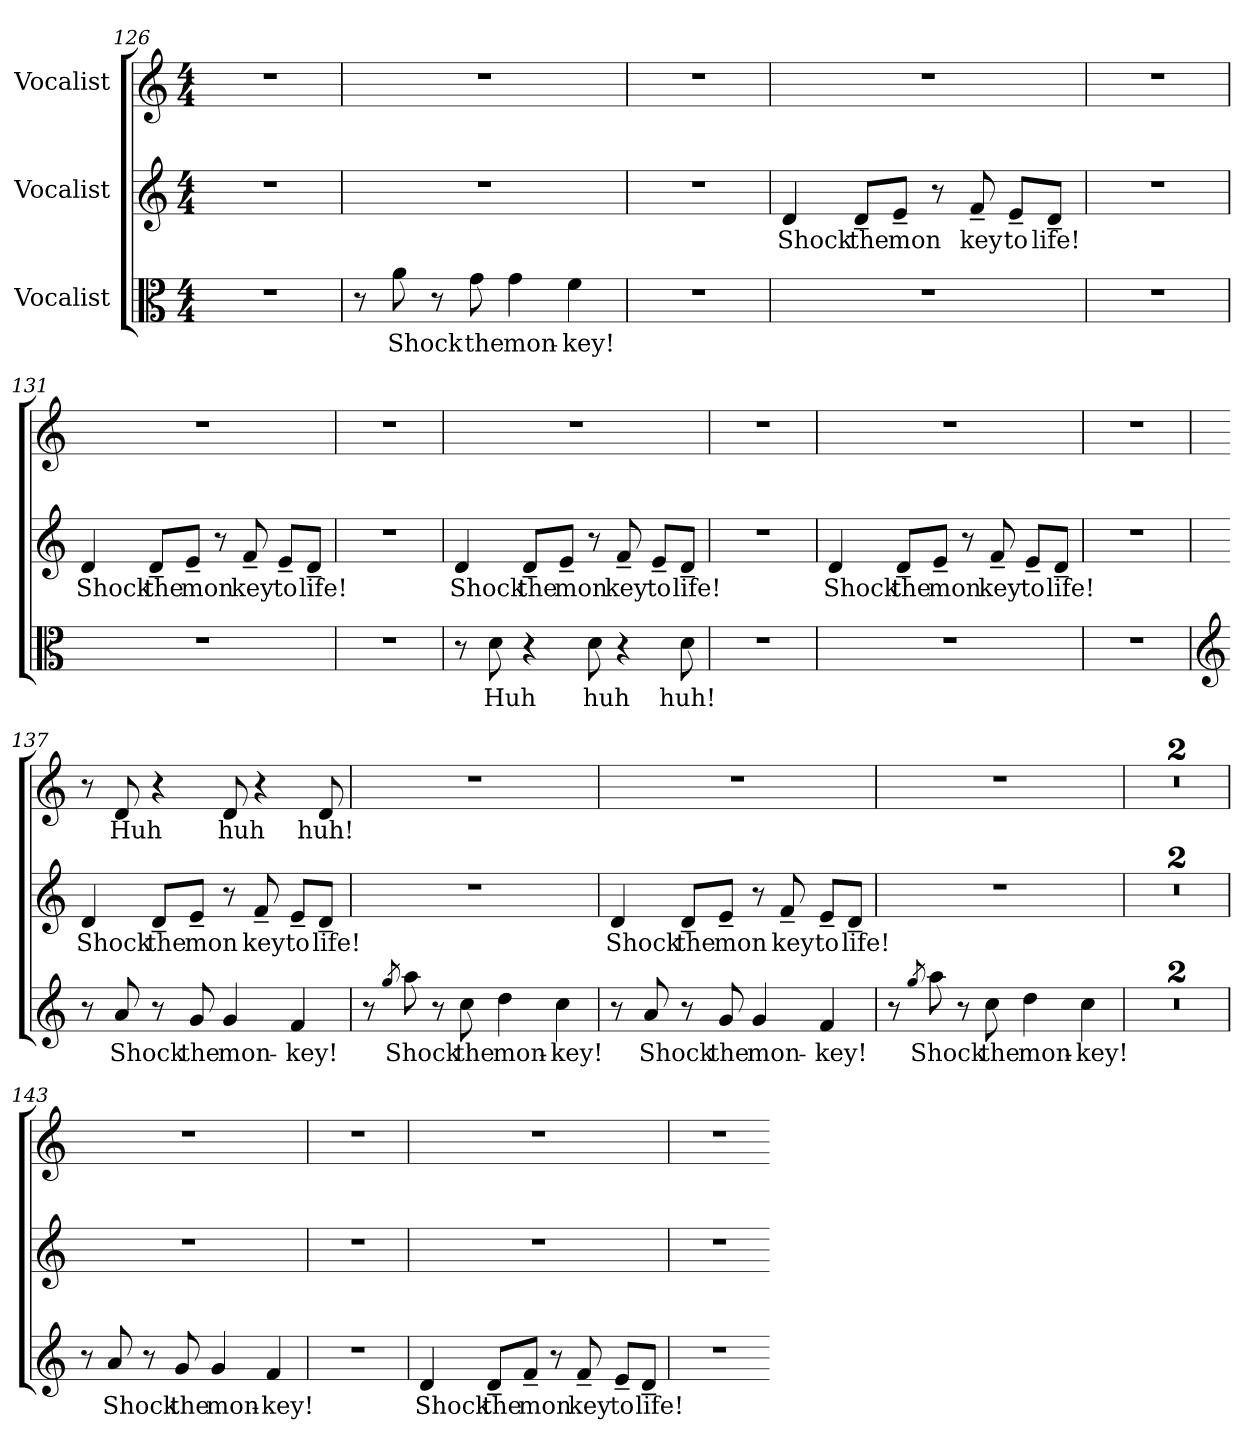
**kern	**text	**kern	**text	**kern	**text
*part3	*part3	*part2	*part2	*part1	*part1
*staff3	*staff3	*staff2	*staff2	*staff1	*staff1
*I"Vocalist	*	*I"Vocalist	*	*I"Vocalist	*
*clefC3	*	*clefG2	*	*clefG2	*
*M4/4	*	*M4/4	*	*M4/4	*
=126	=126	=126	=126	=126	=126
1r	.	1r	.	1r	.
=127	=127	=127	=127	=127	=127
8r	.	1r	.	1r	.
8a	Shock	.	.	.	.
8r	.	.	.	.	.
8g	the	.	.	.	.
4g	mon-	.	.	.	.
4f	-key!	.	.	.	.
=128	=128	=128	=128	=128	=128
1r	.	1r	.	1r	.
=129	=129	=129	=129	=129	=129
1r	.	4d	Shock	1r	.
.	.	8d~/L	the	.	.
.	.	8e~/J	mon	.	.
.	.	8r	.	.	.
.	.	8f~	key	.	.
.	.	8e~/L	to	.	.
.	.	8d~/J	life!	.	.
=130	=130	=130	=130	=130	=130
1r	.	1r	.	1r	.
=131	=131	=131	=131	=131	=131
1r	.	4d	Shock	1r	.
.	.	8d~/L	the	.	.
.	.	8e~/J	mon	.	.
.	.	8r	.	.	.
.	.	8f~	key	.	.
.	.	8e~/L	to	.	.
.	.	8d~/J	life!	.	.
=132	=132	=132	=132	=132	=132
1r	.	1r	.	1r	.
=133	=133	=133	=133	=133	=133
8r	.	4d	Shock	1r	.
8d	Huh	.	.	.	.
4r	.	8d~/L	the	.	.
.	.	8e~/J	mon	.	.
8d	huh	8r	.	.	.
4r	.	8f~	key	.	.
.	.	8e~/L	to	.	.
8d	huh!	8d~/J	life!	.	.
=134	=134	=134	=134	=134	=134
1r	.	1r	.	1r	.
=135	=135	=135	=135	=135	=135
1r	.	4d	Shock	1r	.
.	.	8d~/L	the	.	.
.	.	8e~/J	mon	.	.
.	.	8r	.	.	.
.	.	8f~	key	.	.
.	.	8e~/L	to	.	.
.	.	8d~/J	life!	.	.
=136	=136	=136	=136	=136	=136
1r	.	1r	.	1r	.
=137	=137	=137	=137	=137	=137
*clefG2	*	*	*	*	*
8r	.	4d	Shock	8r	.
8a	Shock	.	.	8d	Huh
8r	.	8d~/L	the	4r	.
8g	the	8e~/J	mon	.	.
4g	mon-	8r	.	8d	huh
.	.	8f~	key	4r	.
4f	-key!	8e~/L	to	.	.
.	.	8d~/J	life!	8d	huh!
=138	=138	=138	=138	=138	=138
8r	.	1r	.	1r	.
8qgg	_	.	.	.	.
8aa	Shock	.	.	.	.
8r	.	.	.	.	.
8cc	the	.	.	.	.
4dd	mon-	.	.	.	.
4cc	-key!	.	.	.	.
=139	=139	=139	=139	=139	=139
8r	.	4d	Shock	1r	.
8a	Shock	.	.	.	.
8r	.	8d~/L	the	.	.
8g	the	8e~/J	mon	.	.
4g	mon-	8r	.	.	.
.	.	8f~	key	.	.
4f	-key!	8e~/L	to	.	.
.	.	8d~/J	life!	.	.
=140	=140	=140	=140	=140	=140
8r	.	1r	.	1r	.
8qgg	_	.	.	.	.
8aa	Shock	.	.	.	.
8r	.	.	.	.	.
8cc	the	.	.	.	.
4dd	mon-	.	.	.	.
4cc	-key!	.	.	.	.
=141	=141	=141	=141	=141	=141
1r	.	1r	.	1r	.
=142	=142	=142	=142	=142	=142
1r	.	1r	.	1r	.
=143	=143	=143	=143	=143	=143
8r	.	1r	.	1r	.
8a	Shock	.	.	.	.
8r	.	.	.	.	.
8g	the	.	.	.	.
4g	mon-	.	.	.	.
4f	-key!	.	.	.	.
=144	=144	=144	=144	=144	=144
1r	.	1r	.	1r	.
=145	=145	=145	=145	=145	=145
4d	Shock	1r	.	1r	.
8d~/L	the	.	.	.	.
8f~/J	mon	.	.	.	.
8r	.	.	.	.	.
8f~	key	.	.	.	.
8e~/L	to	.	.	.	.
8d~/J	life!	.	.	.	.
=146	=146	=146	=146	=146	=146
1r	.	1r	.	1r	.
=-	=-	=-	=-	=-	=-
*-	*-	*-	*-	*-	*-
